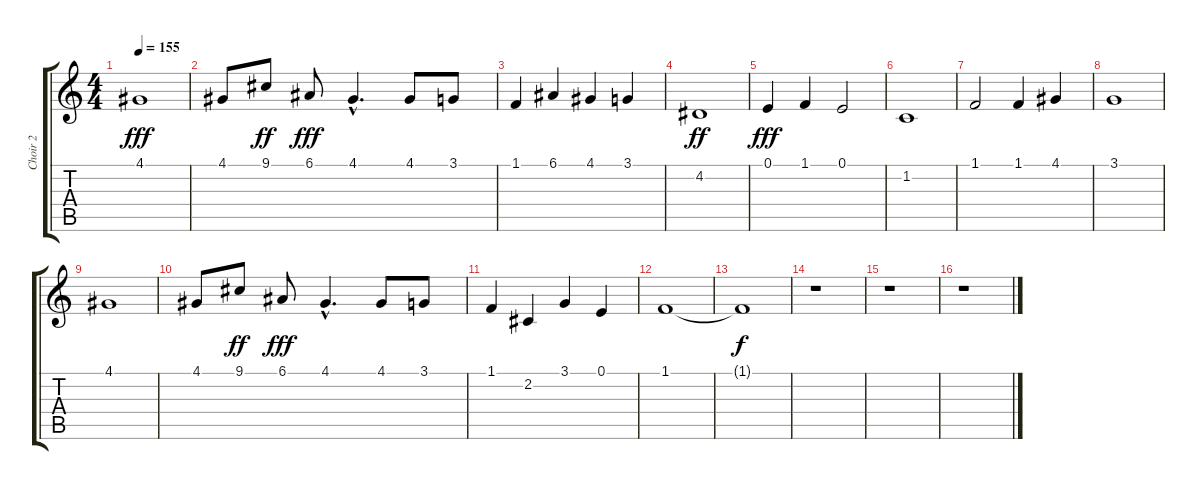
\track ("Choir 2" "Choir 2") {instrument choiraahs}
\staff {score tabs}
\tuning (E4 B3 G3 D3 A2 E2) {hide}
\ts (4 4)
\tempo 155
\clef g2
\ks c
4.1.1{dy fff} |
4.1.8 9.1.8{dy ff} 6.1.8{dy fff} 4.1{hac}.4{d} 4.1.8 3.1.8 |
1.1.4 6.1.4 4.1.4 3.1.4 |
4.2.1{dy ff} |
0.1.4{dy fff} 1.1.4 0.1.2 |
1.2.1 |
1.1.2 1.1.4 4.1.4 |
3.1.1 |
4.1.1 |
4.1.8 9.1.8{dy ff} 6.1.8{dy fff} 4.1{hac}.4{d} 4.1.8 3.1.8 |
1.1.4 2.2.4 3.1.4 0.1.4 |
1.1.1 |
1.1{t}.1{dy f} |
r.1 |
r.1 |
r.1
